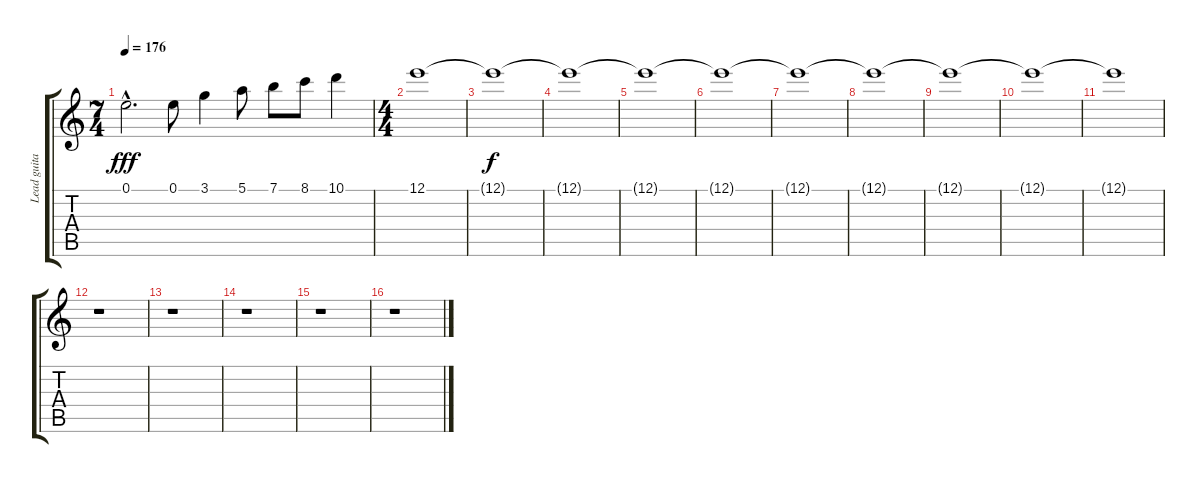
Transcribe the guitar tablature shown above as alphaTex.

\track ("Lead guitar" "Lead guita") {instrument overdrivenguitar}
\staff {score tabs}
\tuning (E4 B3 G3 D3 A2 E2) {hide}
\ts (7 4)
\tempo 176
\clef g2
\ks c
0.1{hac}.2{d dy fff} 0.1.8 3.1.4 5.1.8 7.1.8 8.1.8 10.1.4 |
\ts (4 4)
12.1.1 |
12.1{t}.1{dy f} |
12.1{t}.1 |
12.1{t}.1 |
12.1{t}.1 |
12.1{t}.1 |
12.1{t}.1 |
12.1{t}.1 |
12.1{t}.1 |
12.1{t}.1 |
r.1 |
r.1 |
r.1 |
r.1 |
r.1
